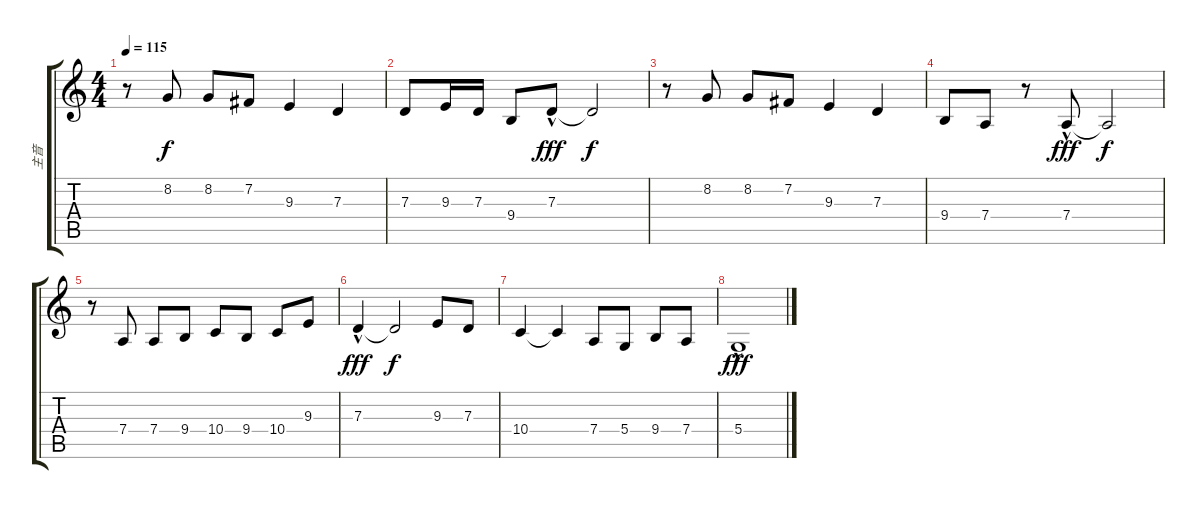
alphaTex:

\track ("主音" "主音") {instrument altosax}
\staff {score tabs}
\tuning (E4 B3 G3 D3 A2 E2) {hide}
\ts (4 4)
\tempo 115
\clef g2
\ks c
r.8{dy fff} 8.2.8{dy f} 8.2.8 7.2.8 9.3.4 7.3.4 |
7.3.8 9.3.16 7.3.16 9.4.8 7.3{hac}.8{dy fff} 7.3{t}.2{dy f} |
r.8 8.2.8 8.2.8 7.2.8 9.3.4 7.3.4 |
9.4.8 7.4.8 r.8 7.4{hac}.8{dy fff} 7.4{t}.2{dy f} |
r.8 7.4.8 7.4.8 9.4.8 10.4.8 9.4.8 10.4.8 9.3.8 |
7.3{hac}.4{dy fff} 7.3{t}.2{dy f} 9.3.8 7.3.8 |
10.4.4 10.4{t}.4 7.4.8 5.4.8 9.4.8 7.4.8 |
5.4{hac}.1{dy fff}
